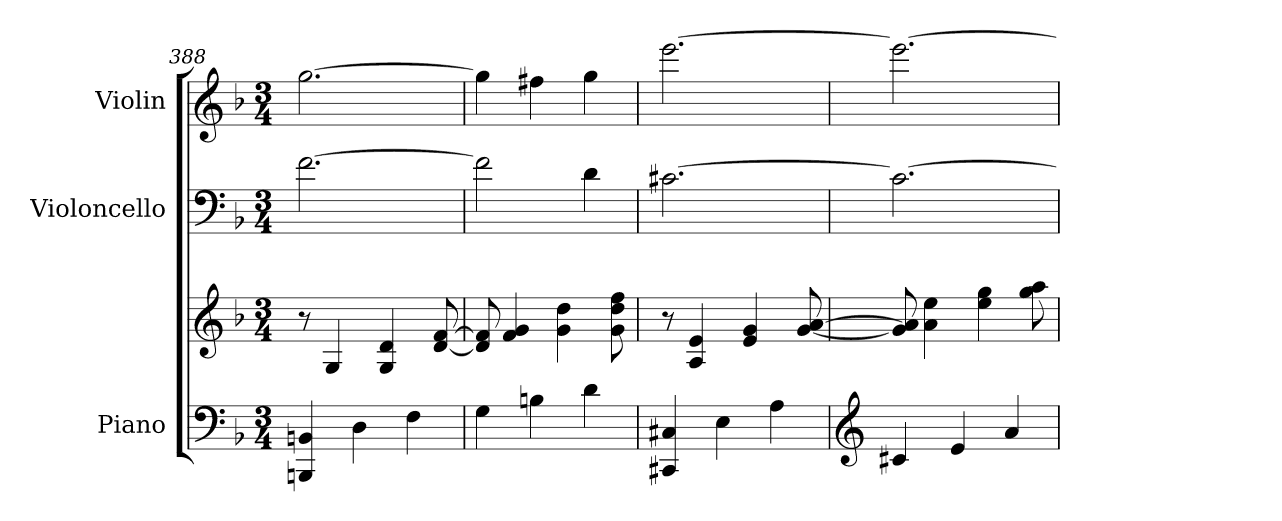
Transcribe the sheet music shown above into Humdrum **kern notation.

**kern	**kern	**kern	**kern
*part3	*part3	*part2	*part1
*staff4	*staff3	*staff2	*staff1
*I"Piano	*	*I"Violoncello	*I"Violin
*I'Pno	*	*I'Vc	*I'Vln
*clefF4	*clefG2	*clefF4	*clefG2
*k[b-]	*k[b-]	*k[b-]	*k[b-]
*M3/4	*M3/4	*M3/4	*M3/4
=388	=388	=388	=388
4BBBn/ 4BBn/	8r	[2.f\	[2.gg\
.	4G/	.	.
4D\	.	.	.
.	4G/ 4d/	.	.
4F\	.	.	.
.	[8d/ [8f/	.	.
=389	=389	=389	=389
4G\	8d/] 8f/]	2f\]	4gg\]
.	4f/ 4g/	.	.
4Bn\	.	.	4ff#X\
.	4g\ 4dd\	.	.
4d\	.	4d\	4gg\
.	8g\ 8dd\ 8ff\	.	.
=390	=390	=390	=390
4CC#X/ 4C#X/	8r	[2.c#X\	[2.eee\
.	4A/ 4e/	.	.
4E\	.	.	.
.	4e/ 4g/	.	.
4A\	.	.	.
.	[8g/ [8a/	.	.
=391	=391	=391	=391
*clefG2	*	*	*
4c#X/	8g/] 8a/]	2.c#\_	2.eee\_
.	4a\ 4ee\	.	.
4e/	.	.	.
.	4ee\ 4gg\	.	.
4a/	.	.	.
.	8gg\ 8aa\	.	.
=	=	=	=
*-	*-	*-	*-
